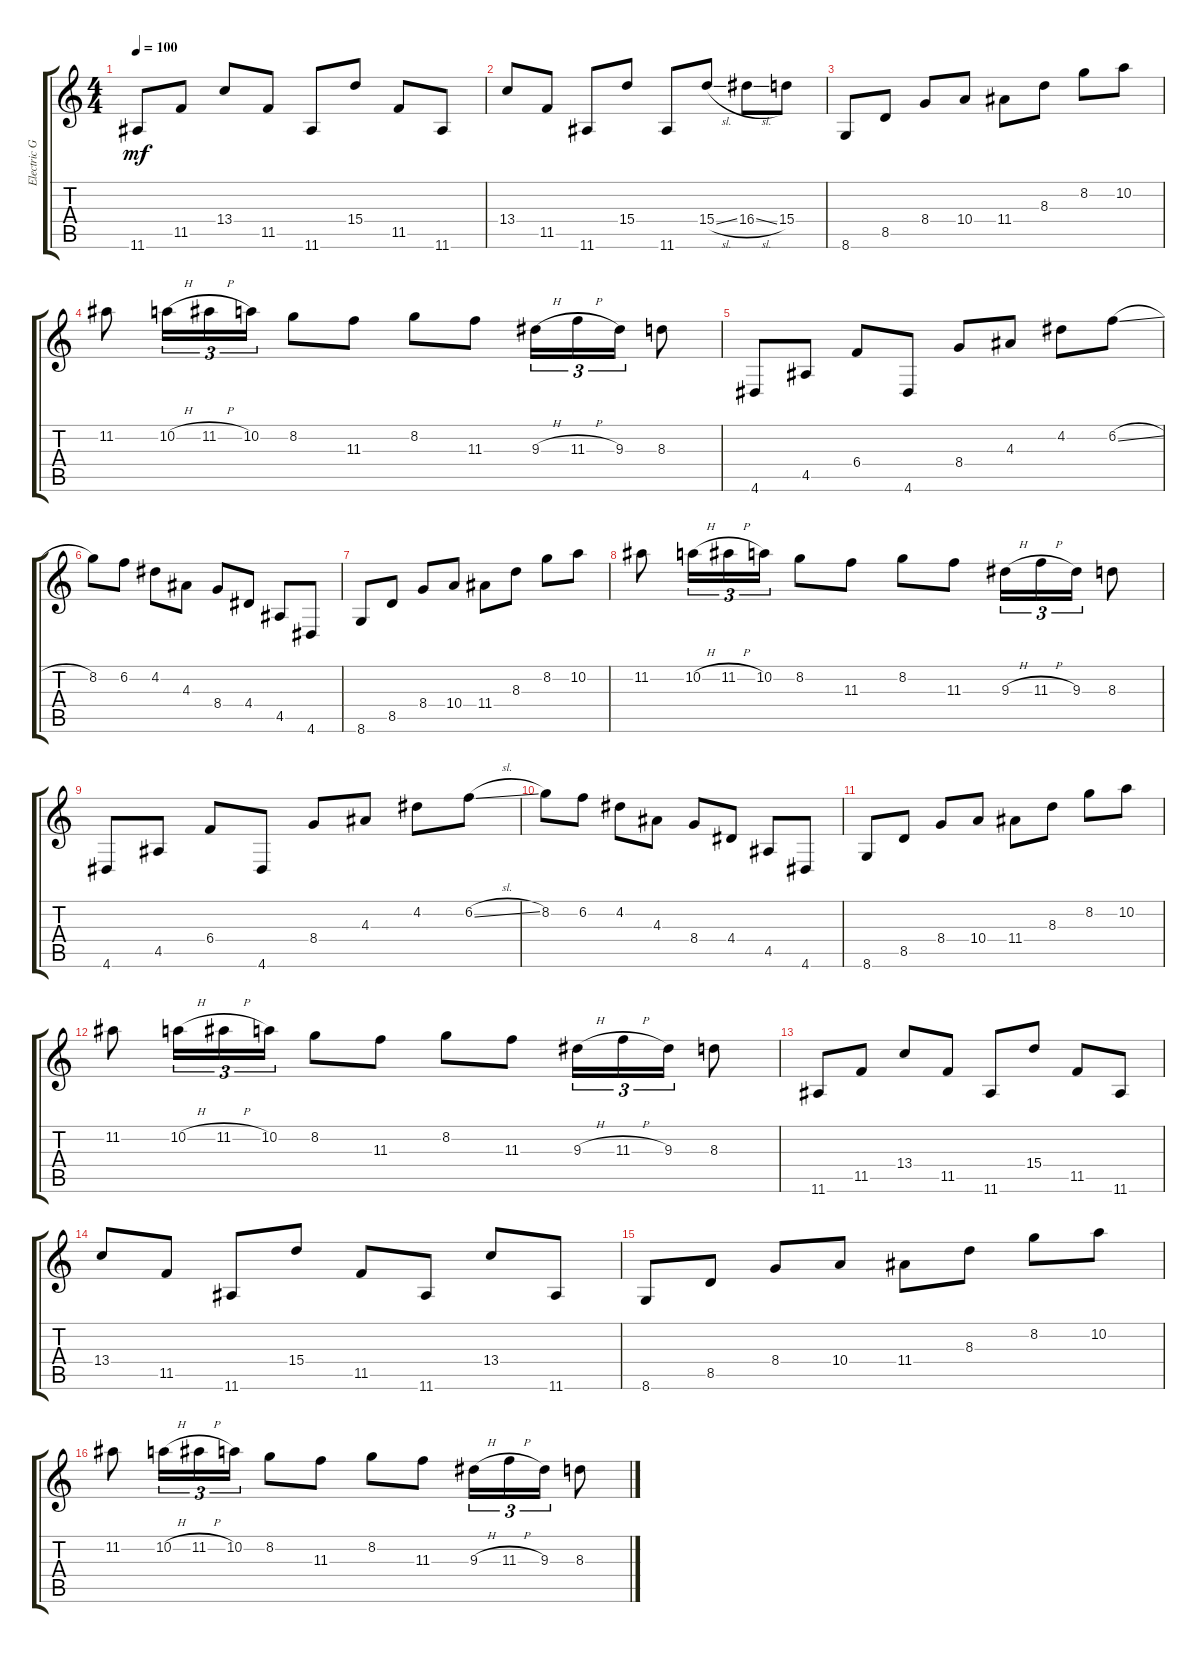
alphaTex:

\track ("Electric Guitar 1" "Electric G") {instrument distortionguitar}
\staff {score tabs}
\tuning (Eb4 B3 Gb3 B2 Gb2 B1) {hide}
\ts (4 4)
\tempo 100
\clef g2
\ks c
11.6.8{dy mf} 11.5.8 13.4.8 11.5.8 11.6.8 15.4.8 11.5.8 11.6.8 |
13.4.8 11.5.8 11.6.8 15.4.8 11.6.8 15.4{sl}.8 16.4{sl}.8 15.4.8 |
8.6.8 8.5.8 8.4.8 10.4.8 11.4.8 8.3.8 8.2.8 10.2.8 |
11.2.8 10.2{h}.16{tu (3 2)} 11.2{h}.16{tu (3 2)} 10.2.16{tu (3 2)} 8.2.8 11.3.8 8.2.8 11.3.8 9.3{h}.16{tu (3 2)} 11.3{h}.16{tu (3 2)} 9.3.16{tu (3 2)} 8.3.8 |
4.6.8 4.5.8 6.4.8 4.6.8 8.4.8 4.3.8 4.2.8 6.2{sl}.8 |
8.2.8 6.2.8 4.2.8 4.3.8 8.4.8 4.4.8 4.5.8 4.6.8 |
8.6.8 8.5.8 8.4.8 10.4.8 11.4.8 8.3.8 8.2.8 10.2.8 |
11.2.8 10.2{h}.16{tu (3 2)} 11.2{h}.16{tu (3 2)} 10.2.16{tu (3 2)} 8.2.8 11.3.8 8.2.8 11.3.8 9.3{h}.16{tu (3 2)} 11.3{h}.16{tu (3 2)} 9.3.16{tu (3 2)} 8.3.8 |
4.6.8 4.5.8 6.4.8 4.6.8 8.4.8 4.3.8 4.2.8 6.2{sl}.8 |
8.2.8 6.2.8 4.2.8 4.3.8 8.4.8 4.4.8 4.5.8 4.6.8 |
8.6.8 8.5.8 8.4.8 10.4.8 11.4.8 8.3.8 8.2.8 10.2.8 |
11.2.8 10.2{h}.16{tu (3 2)} 11.2{h}.16{tu (3 2)} 10.2.16{tu (3 2)} 8.2.8 11.3.8 8.2.8 11.3.8 9.3{h}.16{tu (3 2)} 11.3{h}.16{tu (3 2)} 9.3.16{tu (3 2)} 8.3.8 |
11.6.8 11.5.8 13.4.8 11.5.8 11.6.8 15.4.8 11.5.8 11.6.8 |
13.4.8 11.5.8 11.6.8 15.4.8 11.5.8 11.6.8 13.4.8 11.6.8 |
8.6.8 8.5.8 8.4.8 10.4.8 11.4.8 8.3.8 8.2.8 10.2.8 |
11.2.8 10.2{h}.16{tu (3 2)} 11.2{h}.16{tu (3 2)} 10.2.16{tu (3 2)} 8.2.8 11.3.8 8.2.8 11.3.8 9.3{h}.16{tu (3 2)} 11.3{h}.16{tu (3 2)} 9.3.16{tu (3 2)} 8.3.8
